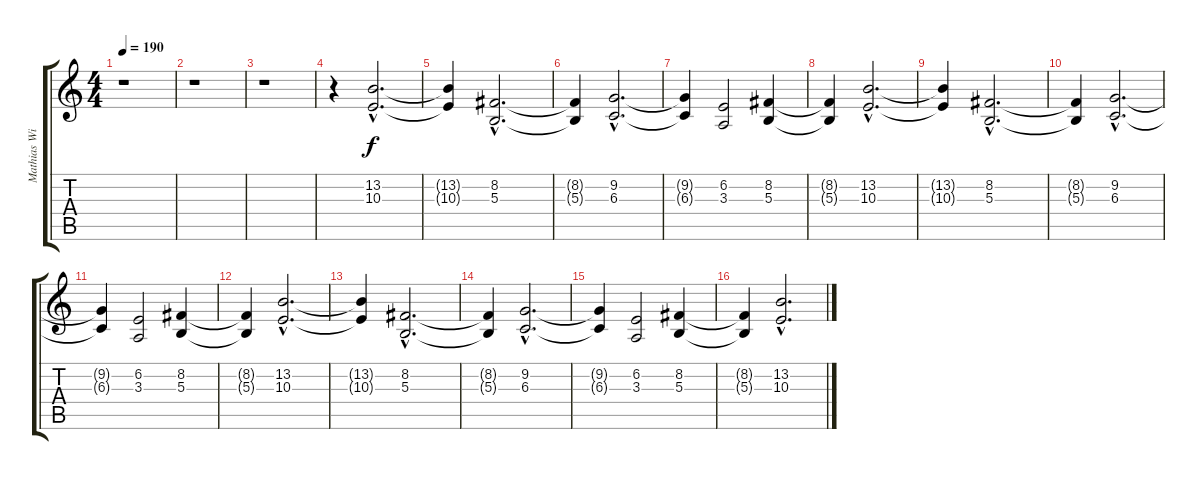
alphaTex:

\track ("Mathias Wiesner" "Mathias Wi") {instrument fiddle}
\staff {score tabs}
\tuning (Eb4 Bb3 Gb3 Db3 Ab2 Eb2) {hide}
\ts (4 4)
\tempo 190
\clef g2
\ks c
r.1{dy f} |
r.1 |
r.1 |
r.4 (13.2{hac} 10.3{hac}).2{d volume 16 instrument tubularbells} |
(13.2{t} 10.3{t}).4 (8.2{hac} 5.3{hac}).2{d} |
(8.2{t} 5.3{t}).4 (9.2{hac} 6.3{hac}).2{d} |
(9.2{t} 6.3{t}).4 (6.2 3.3).2 (8.2 5.3).4 |
(8.2{t} 5.3{t}).4 (13.2{hac} 10.3{hac}).2{d} |
(13.2{t} 10.3{t}).4 (8.2{hac} 5.3{hac}).2{d} |
(8.2{t} 5.3{t}).4 (9.2{hac} 6.3{hac}).2{d} |
(9.2{t} 6.3{t}).4 (6.2 3.3).2 (8.2 5.3).4 |
(8.2{t} 5.3{t}).4 (13.2{hac} 10.3{hac}).2{d} |
(13.2{t} 10.3{t}).4 (8.2{hac} 5.3{hac}).2{d} |
(8.2{t} 5.3{t}).4 (9.2{hac} 6.3{hac}).2{d} |
(9.2{t} 6.3{t}).4 (6.2 3.3).2 (8.2 5.3).4 |
(8.2{t} 5.3{t}).4 (13.2{hac} 10.3{hac}).2{d}
